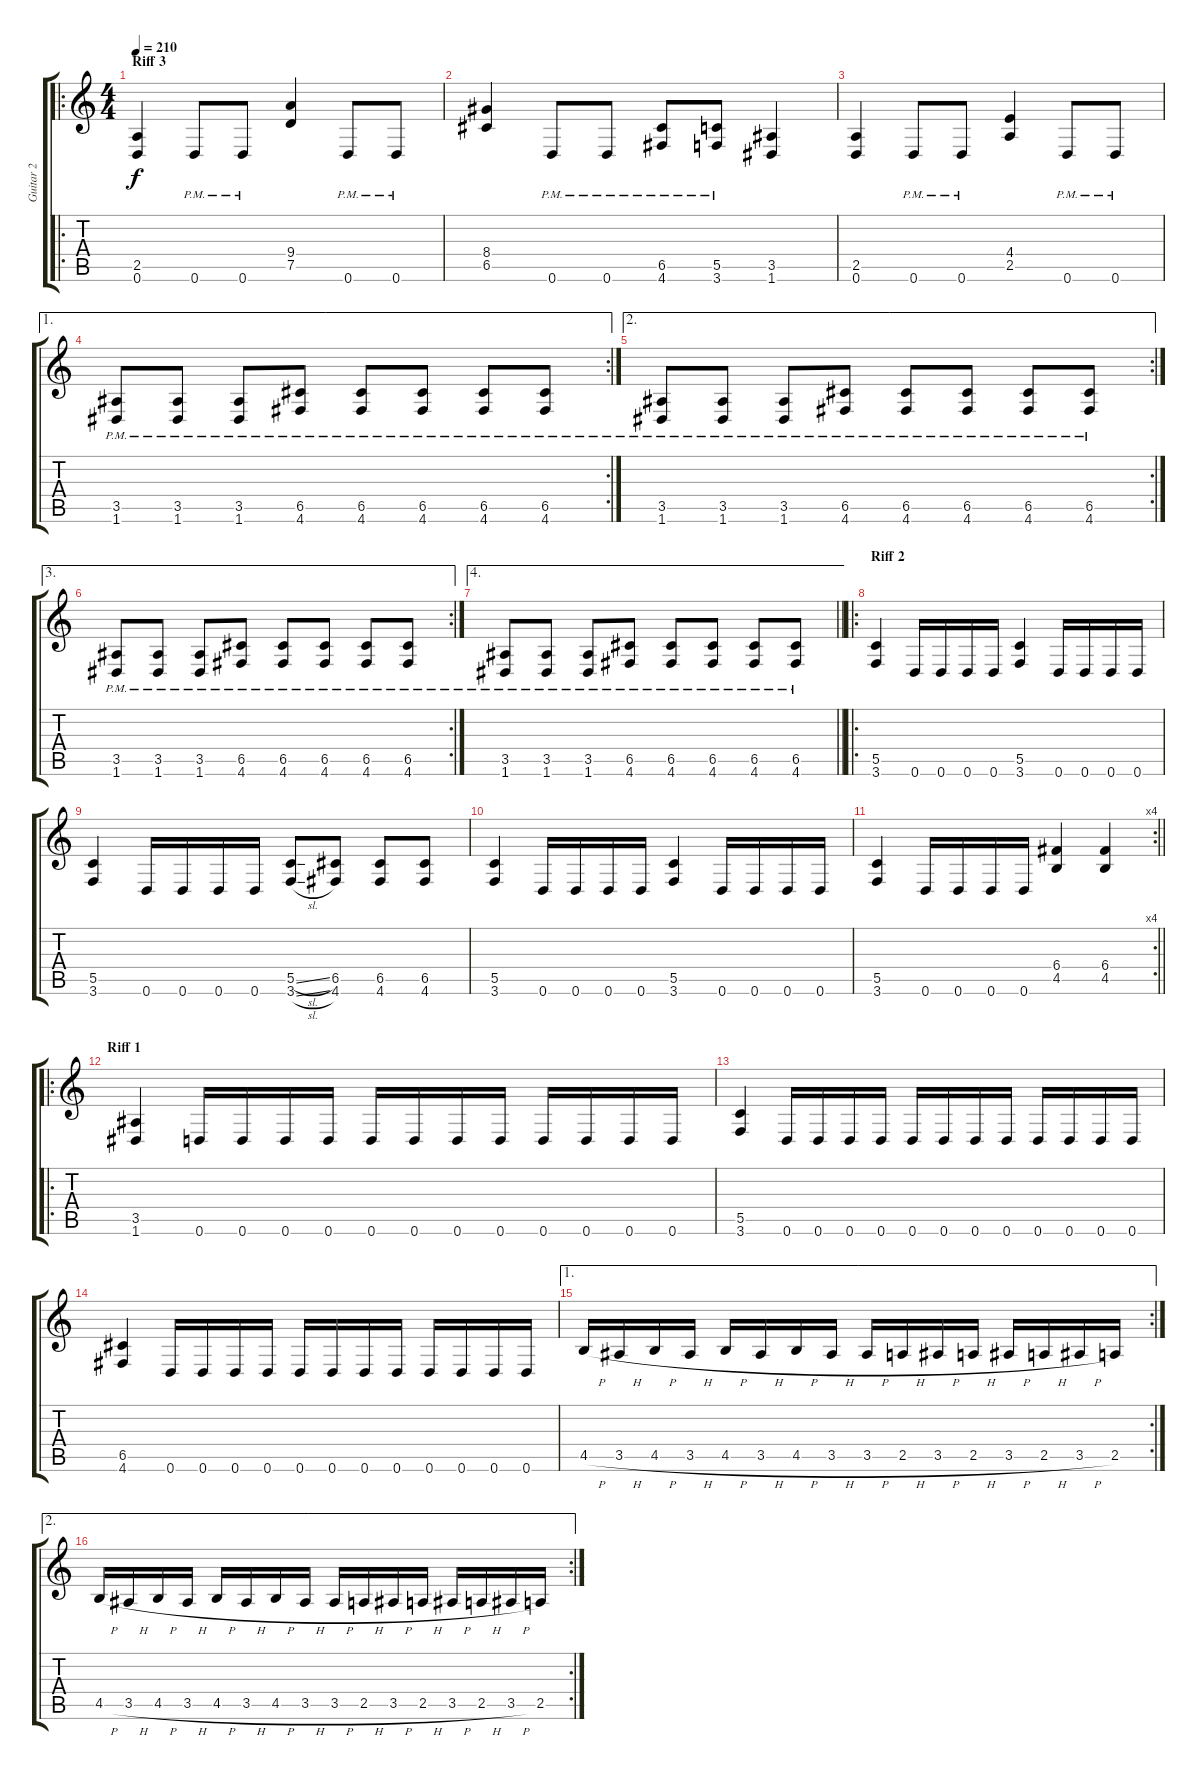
\track ("Guitar 2" "Guitar 2") {instrument distortionguitar}
\staff {score tabs}
\tuning (D4 A3 F3 C3 G2 D2) {hide}
\ro
\ts (4 4)
\section ("" "Riff 3")
\tempo 210
\clef g2
\ks c
(2.5 0.6).4{dy f} 0.6{pm}.8 0.6{pm}.8 (9.4 7.5).4 0.6{pm}.8 0.6{pm}.8 |
(8.4 6.5).4 0.6{pm}.8 0.6{pm}.8 (6.5{pm} 4.6{pm}).8 (5.5{pm} 3.6{pm}).8 (3.5 1.6).4 |
(2.5 0.6).4 0.6{pm}.8 0.6{pm}.8 (4.4 2.5).4 0.6{pm}.8 0.6{pm}.8 |
\ae 1
\rc 2
(3.5{pm} 1.6{pm}).8 (3.5{pm} 1.6{pm}).8 (3.5{pm} 1.6{pm}).8 (6.5{pm} 4.6{pm}).8 (6.5{pm} 4.6{pm}).8 (6.5{pm} 4.6{pm}).8 (6.5{pm} 4.6{pm}).8 (6.5{pm} 4.6{pm}).8 |
\ae 2
\rc 2
(3.5{pm} 1.6{pm}).8 (3.5{pm} 1.6{pm}).8 (3.5{pm} 1.6{pm}).8 (6.5{pm} 4.6{pm}).8 (6.5{pm} 4.6{pm}).8 (6.5{pm} 4.6{pm}).8 (6.5{pm} 4.6{pm}).8 (6.5{pm} 4.6{pm}).8 |
\ae 3
\rc 2
(3.5{pm} 1.6{pm}).8 (3.5{pm} 1.6{pm}).8 (3.5{pm} 1.6{pm}).8 (6.5{pm} 4.6{pm}).8 (6.5{pm} 4.6{pm}).8 (6.5{pm} 4.6{pm}).8 (6.5{pm} 4.6{pm}).8 (6.5{pm} 4.6{pm}).8 |
\ae 4
\barLineRight lightlight
(3.5{pm} 1.6{pm}).8 (3.5{pm} 1.6{pm}).8 (3.5{pm} 1.6{pm}).8 (6.5{pm} 4.6{pm}).8 (6.5{pm} 4.6{pm}).8 (6.5{pm} 4.6{pm}).8 (6.5{pm} 4.6{pm}).8 (6.5{pm} 4.6{pm}).8 |
\ro
\section ("" "Riff 2")
(5.5 3.6).4 0.6.16 0.6.16 0.6.16 0.6.16 (5.5 3.6).4 0.6.16 0.6.16 0.6.16 0.6.16 |
(5.5 3.6).4 0.6.16 0.6.16 0.6.16 0.6.16 (5.5{sl} 3.6{sl}).8 (6.5 4.6).8 (6.5 4.6).8 (6.5 4.6).8 |
(5.5 3.6).4 0.6.16 0.6.16 0.6.16 0.6.16 (5.5 3.6).4 0.6.16 0.6.16 0.6.16 0.6.16 |
\rc 4
\barLineRight lightlight
(5.5 3.6).4 0.6.16 0.6.16 0.6.16 0.6.16 (6.4 4.5).4 (6.4 4.5).4 |
\ro
\section ("" "Riff 1")
(3.5 1.6).4 0.6.16 0.6.16 0.6.16 0.6.16 0.6.16 0.6.16 0.6.16 0.6.16 0.6.16 0.6.16 0.6.16 0.6.16 |
(5.5 3.6).4 0.6.16 0.6.16 0.6.16 0.6.16 0.6.16 0.6.16 0.6.16 0.6.16 0.6.16 0.6.16 0.6.16 0.6.16 |
(6.5 4.6).4 0.6.16 0.6.16 0.6.16 0.6.16 0.6.16 0.6.16 0.6.16 0.6.16 0.6.16 0.6.16 0.6.16 0.6.16 |
\ae 1
\rc 2
4.5{h}.16 3.5{h}.16 4.5{h}.16 3.5{h}.16 4.5{h}.16 3.5{h}.16 4.5{h}.16 3.5{h}.16 3.5{h}.16 2.5{h}.16 3.5{h}.16 2.5{h}.16 3.5{h}.16 2.5{h}.16 3.5{h}.16 2.5.16 |
\ae 2
\rc 2
4.5{h}.16 3.5{h}.16 4.5{h}.16 3.5{h}.16 4.5{h}.16 3.5{h}.16 4.5{h}.16 3.5{h}.16 3.5{h}.16 2.5{h}.16 3.5{h}.16 2.5{h}.16 3.5{h}.16 2.5{h}.16 3.5{h}.16 2.5.16
